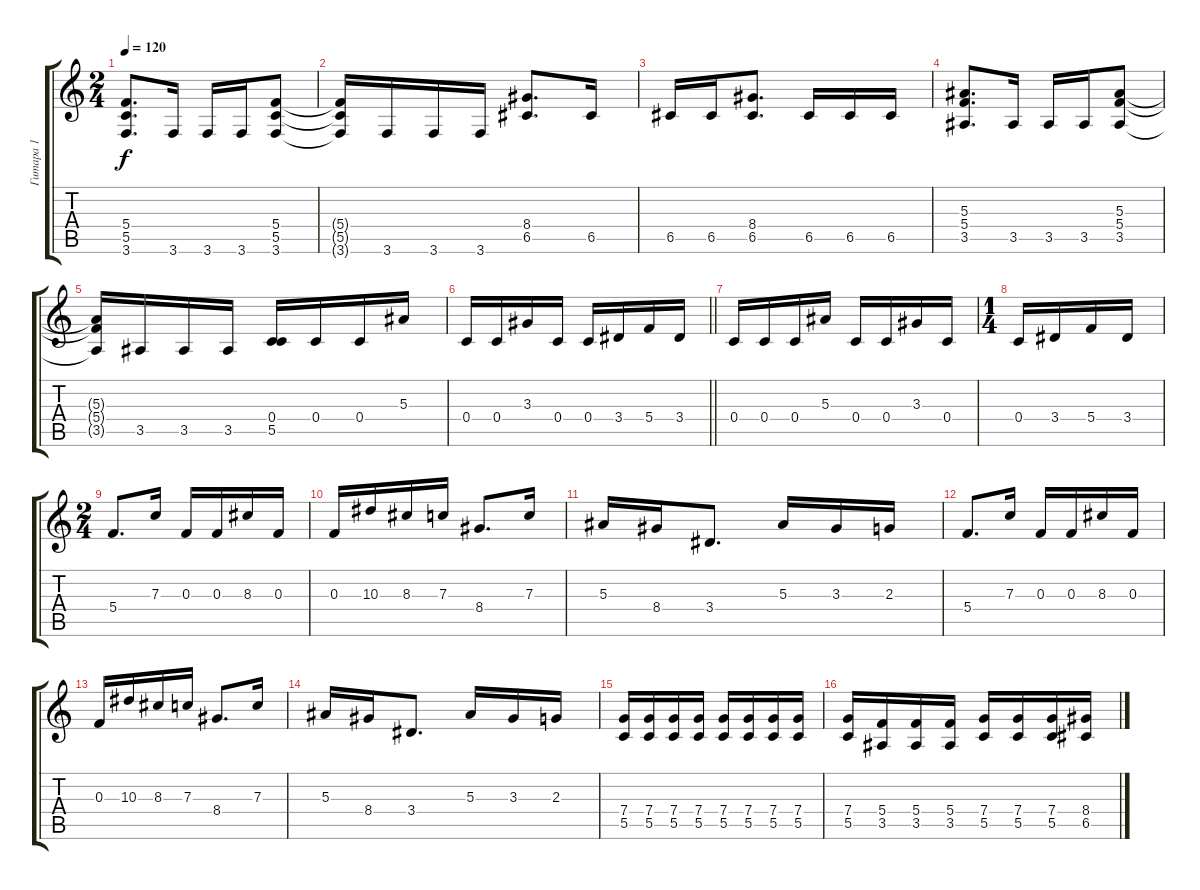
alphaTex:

\track ("Гитара 1" "Гитара 1") {instrument distortionguitar}
\staff {score tabs}
\tuning (D4 A3 F3 C3 G2 D2) {hide}
\ts (2 4)
\tempo 120
\clef g2
\ks c
(5.4 5.5 3.6).8{d dy f} 3.6.16 3.6.16 3.6.16 (5.4 5.5 3.6).8 |
(5.4{t} 5.5{t} 3.6{t}).16 3.6.16 3.6.16 3.6.16 (8.4 6.5).8{d} 6.5.16 |
6.5.16 6.5.16 (8.4 6.5).8{d} 6.5.16 6.5.16 6.5.16 |
(5.3 5.4 3.5).8{d} 3.5.16 3.5.16 3.5.16 (5.3 5.4 3.5).8 |
(5.3{t} 5.4{t} 3.5{t}).16 3.5.16 3.5.16 3.5.16 (0.4 5.5).16 0.4.16 0.4.16 5.3.16 |
\barLineRight lightlight
0.4.16 0.4.16 3.3.16 0.4.16 0.4.16 3.4.16 5.4.16 3.4.16 |
0.4.16 0.4.16 0.4.16 5.3.16 0.4.16 0.4.16 3.3.16 0.4.16 |
\ts (1 4)
0.4.16 3.4.16 5.4.16 3.4.16 |
\ts (2 4)
5.4.8{d} 7.3.16 0.3.16 0.3.16 8.3.16 0.3.16 |
0.3.16 10.3.16 8.3.16 7.3.16 8.4.8{d} 7.3.16 |
5.3.16 8.4.16 3.4.8{d} 5.3.16 3.3.16 2.3.16 |
5.4.8{d} 7.3.16 0.3.16 0.3.16 8.3.16 0.3.16 |
0.3.16 10.3.16 8.3.16 7.3.16 8.4.8{d} 7.3.16 |
5.3.16 8.4.16 3.4.8{d} 5.3.16 3.3.16 2.3.16 |
(7.4 5.5).16 (7.4 5.5).16 (7.4 5.5).16 (7.4 5.5).16 (7.4 5.5).16 (7.4 5.5).16 (7.4 5.5).16 (7.4 5.5).16 |
(7.4 5.5).16 (5.4 3.5).16 (5.4 3.5).16 (5.4 3.5).16 (7.4 5.5).16 (7.4 5.5).16 (7.4 5.5).16 (8.4 6.5).16
